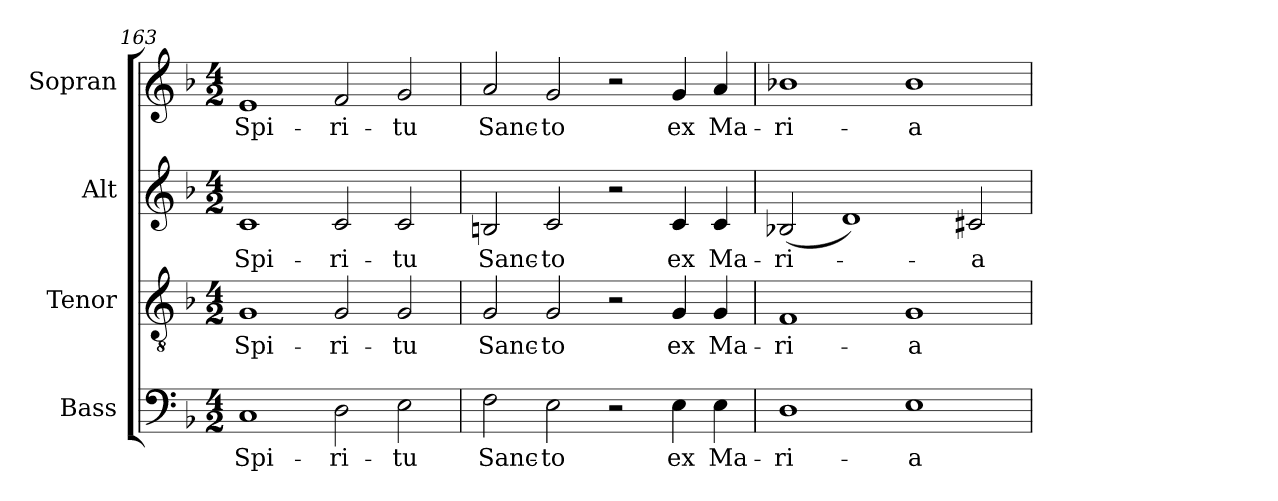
**kern	**text	**kern	**text	**kern	**text	**kern	**text
*part4	*part4	*part3	*part3	*part2	*part2	*part1	*part1
*staff4	*staff4	*staff3	*staff3	*staff2	*staff2	*staff1	*staff1
*I"Bass	*	*I"Tenor	*	*I"Alt	*	*I"Sopran	*
*I'B.	*	*I'T.	*	*I'A.	*	*I'S.	*
*clefF4	*	*clefGv2	*	*clefG2	*	*clefG2	*
*k[b-]	*	*k[b-]	*	*k[b-]	*	*k[b-]	*
*F:	*	*F:	*	*F:	*	*F:	*
*M4/2	*	*M4/2	*	*M4/2	*	*M4/2	*
=163	=163	=163	=163	=163	=163	=163	=163
!	!LO:LY:b	!	!LO:LY:b	!	!LO:LY:b	!	!LO:LY:b
1C	Spi-	1G	Spi-	1c	Spi-	1e	Spi-
!	!LO:LY:b	!	!LO:LY:b	!	!LO:LY:b	!	!LO:LY:b
2D\	-ri-	2G/	-ri-	2c/	-ri-	2f/	-ri-
!	!LO:LY:b	!	!LO:LY:b	!	!LO:LY:b	!	!LO:LY:b
2E\	-tu	2G/	-tu	2c/	-tu	2g/	-tu
!!LO:LB:g=z
=164	=164	=164	=164	=164	=164	=164	=164
!	!LO:LY:b	!	!LO:LY:b	!	!LO:LY:b	!	!LO:LY:b
2F\	Sanc-	2G/	Sanc-	2Bn/	Sanc-	2a/	Sanc-
!	!LO:LY:b	!	!LO:LY:b	!	!LO:LY:b	!	!LO:LY:b
2E\	-to	2G/	-to	2c/	-to	2g/	-to
2r	.	2r	.	2r	.	2r	.
!	!LO:LY:b	!	!LO:LY:b	!	!LO:LY:b	!	!LO:LY:b
4E\	ex	4G/	ex	4c/	ex	4g/	ex
!	!LO:LY:b	!	!LO:LY:b	!	!LO:LY:b	!	!LO:LY:b
4E\	Ma-	4G/	Ma-	4c/	Ma-	4a/	Ma-
=165	=165	=165	=165	=165	=165	=165	=165
!	!LO:LY:b	!	!LO:LY:b	!	!LO:LY:b	!	!LO:LY:b
1D	-ri-	1F	-ri-	(<2B-X/	-ri-	1b-X	-ri-
.	.	.	.	1d)	.	.	.
!	!LO:LY:b	!	!LO:LY:b	!	!	!	!LO:LY:b
1E	-a	1G	-a	.	.	1b-	-a
!	!	!	!	!	!LO:LY:b	!	!
.	.	.	.	2c#X/	-a	.	.
=	=	=	=	=	=	=	=
*-	*-	*-	*-	*-	*-	*-	*-
